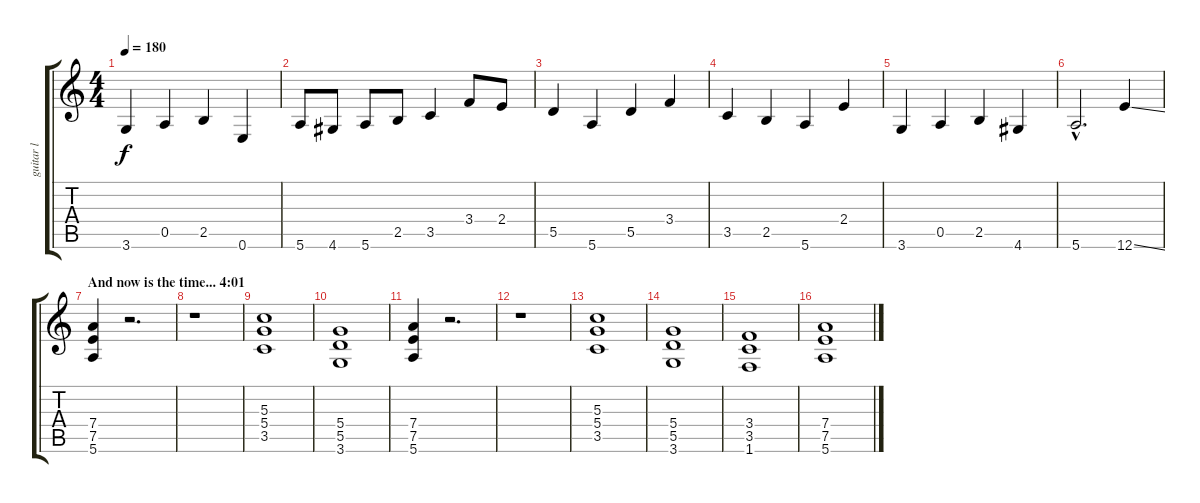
\track ("guitar l" "guitar l") {instrument overdrivenguitar}
\staff {score tabs}
\tuning (E4 B3 G3 D3 A2 E2) {hide}
\ts (4 4)
\tempo 180
\clef g2
\ks c
3.6.4{dy f} 0.5.4 2.5.4 0.6.4 |
5.6.8 4.6.8 5.6.8 2.5.8 3.5.4 3.4.8 2.4.8 |
5.5.4 5.6.4 5.5.4 3.4.4 |
3.5.4 2.5.4 5.6.4 2.4.4 |
3.6.4 0.5.4 2.5.4 4.6.4 |
5.6{hac}.2{d} 12.6{ss}.4{volume 14} |
\section ("" "And now is the time... 4:01")
(7.4 7.5 5.6).4 r.2{d} |
r.1 |
(5.3 5.4 3.5).1 |
(5.4 5.5 3.6).1 |
(7.4 7.5 5.6).4 r.2{d} |
r.1 |
(5.3 5.4 3.5).1 |
(5.4 5.5 3.6).1 |
(3.4 3.5 1.6).1 |
(7.4 7.5 5.6).1
